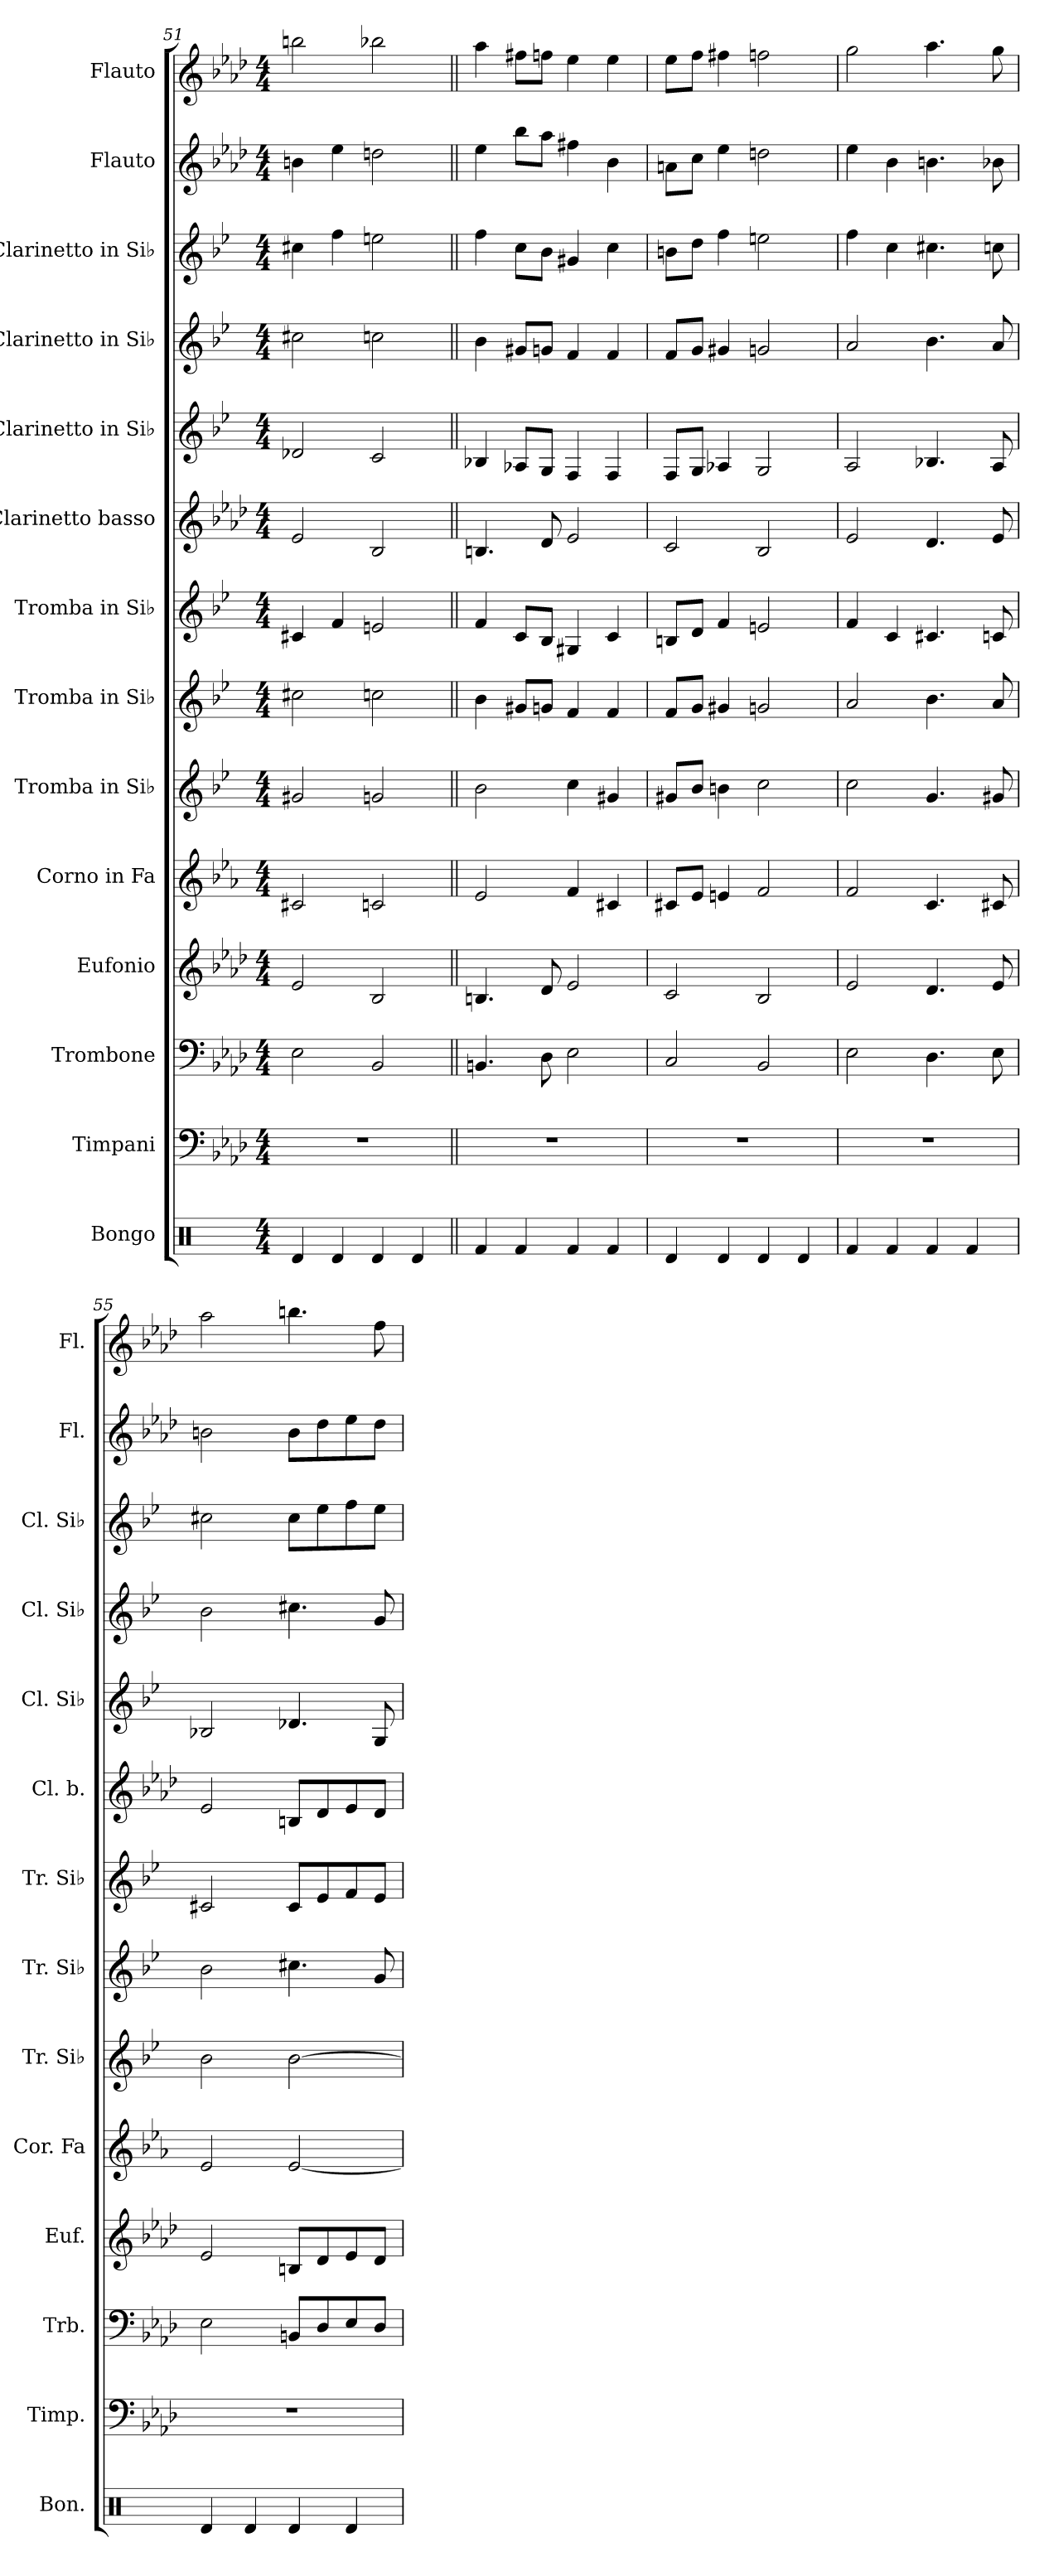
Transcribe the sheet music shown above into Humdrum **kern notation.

**kern	**kern	**kern	**kern	**kern	**kern	**kern	**kern	**kern	**kern	**kern	**kern	**kern	**kern
*part14	*part13	*part12	*part11	*part10	*part9	*part8	*part7	*part6	*part5	*part4	*part3	*part2	*part1
*staff14	*staff13	*staff12	*staff11	*staff10	*staff9	*staff8	*staff7	*staff6	*staff5	*staff4	*staff3	*staff2	*staff1
*I"Bongo	*I"Timpani	*I"Trombone	*I"Eufonio	*I"Corno in Fa	*I"Tromba in Si♭	*I"Tromba in Si♭	*I"Tromba in Si♭	*I"Clarinetto basso	*I"Clarinetto in Si♭	*I"Clarinetto in Si♭	*I"Clarinetto in Si♭	*I"Flauto	*I"Flauto
*I'Bon.	*I'Timp.	*I'Trb.	*I'Euf.	*I'Cor. Fa	*I'Tr. Si♭	*I'Tr. Si♭	*I'Tr. Si♭	*I'Cl. b.	*I'Cl. Si♭	*I'Cl. Si♭	*I'Cl. Si♭	*I'Fl.	*I'Fl.
*clefX	*clefF4	*clefF4	*clefG2	*clefG2	*clefG2	*clefG2	*clefG2	*clefG2	*clefG2	*clefG2	*clefG2	*clefG2	*clefG2
*	*	*	*ITrd8c14	*ITrd4c7	*ITrd1c2	*ITrd1c2	*ITrd1c2	*ITrd8c14	*ITrd1c2	*ITrd1c2	*ITrd1c2	*	*
*k[]	*k[b-e-a-d-]	*k[b-e-a-d-]	*k[b-e-a-d-]	*k[b-e-a-d-]	*k[b-e-a-d-]	*k[b-e-a-d-]	*k[b-e-a-d-]	*k[b-e-a-d-]	*k[b-e-a-d-]	*k[b-e-a-d-]	*k[b-e-a-d-]	*k[b-e-a-d-]	*k[b-e-a-d-]
*M4/4	*M4/4	*M4/4	*M4/4	*M4/4	*M4/4	*M4/4	*M4/4	*M4/4	*M4/4	*M4/4	*M4/4	*M4/4	*M4/4
=51	=51	=51	=51	=51	=51	=51	=51	=51	=51	=51	=51	=51	=51
4Rd/	1r	2E-\	2E-/	2F#X/	2f#X/	2bn\	4Bn/	2E-/	2c-X/	2bn\	4bn\	4bn\	2bbn\
4Rd/	.	.	.	.	.	.	4e-/	.	.	.	4ee-\	4ee-\	.
4Rd/	.	2BB-/	2BB-/	2Fn/	2fn/	2b-X\	2dn/	2BB-/	2B-/	2b-X\	2ddn\	2ddn\	2bb-X\
4Rd/	.	.	.	.	.	.	.	.	.	.	.	.	.
=52||	=52||	=52||	=52||	=52||	=52||	=52||	=52||	=52||	=52||	=52||	=52||	=52||	=52||
4Rf/	1r	4.BBn/	4.BBn/	2A-/	2a-\	4a-\	4e-/	4.BBn/	4A-X/	4a-\	4ee-\	4ee-\	4aa-\
4Rf/	.	.	.	.	.	8f#X/L	8B-/L	.	8G-X/L	8f#X/L	8b-\L	8bb-\L	8ff#X\L
.	.	8D-\	8D-/	.	.	8fn/J	8A-/J	8D-/	8F/J	8fn/J	8a-\J	8aa-\J	8ffn\J
4Rf/	.	2E-\	2E-/	4B-/	4b-\	4e-/	4F#X/	2E-/	4E-/	4e-/	4f#X/	4ff#X\	4ee-\
4Rf/	.	.	.	4F#X/	4f#X/	4e-/	4B-/	.	4E-/	4e-/	4b-\	4b-\	4ee-\
=53	=53	=53	=53	=53	=53	=53	=53	=53	=53	=53	=53	=53	=53
4Rd/	1r	2C/	2C/	8F#X/L	8f#X/L	8e-/L	8An/L	2C/	8E-/L	8e-/L	8an\L	8an\L	8ee-\L
.	.	.	.	8A-/J	8a-/J	8f/J	8c/J	.	8F/J	8f/J	8cc\J	8cc\J	8ff\J
4Rd/	.	.	.	4An/	4an\	4f#X/	4e-/	.	4G-X/	4f#X/	4ee-\	4ee-\	4ff#X\
4Rd/	.	2BB-/	2BB-/	2B-/	2b-\	2fn/	2dn/	2BB-/	2F/	2fn/	2ddn\	2ddn\	2ffn\
4Rd/	.	.	.	.	.	.	.	.	.	.	.	.	.
=54	=54	=54	=54	=54	=54	=54	=54	=54	=54	=54	=54	=54	=54
4Rf/	1r	2E-\	2E-/	2B-/	2b-\	2g/	4e-/	2E-/	2G/	2g/	4ee-\	4ee-\	2gg\
4Rf/	.	.	.	.	.	.	4B-/	.	.	.	4b-\	4b-\	.
4Rf/	.	4.D-\	4.D-/	4.F/	4.f/	4.a-\	4.Bn/	4.D-/	4.A-X/	4.a-\	4.bn\	4.bn\	4.aa-\
4Rf/	.	.	.	.	.	.	.	.	.	.	.	.	.
.	.	8E-\	8E-/	8F#X/	8f#X/	8g/	8B-X/	8E-/	8G/	8g/	8b-X\	8b-X\	8gg\
!!LO:PB:g=z
=55	=55	=55	=55	=55	=55	=55	=55	=55	=55	=55	=55	=55	=55
4Rd/	1r	2E-\	2E-/	2A-/	2a-\	2a-\	2Bn/	2E-/	2A-X/	2a-\	2bn\	2bn\	2aa-\
4Rd/	.	.	.	.	.	.	.	.	.	.	.	.	.
4Rd/	.	8BBn/L	8BBn/L	[2A-/	[2a-\	4.bn\	8B/L	8BBn/L	4.c-X/	4.bn\	8b\L	8b\L	4.bbn\
.	.	8D-/	8D-/	.	.	.	8d-/	8D-/	.	.	8dd-\	8dd-\	.
4Rd/	.	8E-/	8E-/	.	.	.	8e-/	8E-/	.	.	8ee-\	8ee-\	.
.	.	8D-/J	8D-/J	.	.	8f/	8d-/J	8D-/J	8F/	8f/	8dd-\J	8dd-\J	8ff\
=	=	=	=	=	=	=	=	=	=	=	=	=	=
*-	*-	*-	*-	*-	*-	*-	*-	*-	*-	*-	*-	*-	*-
